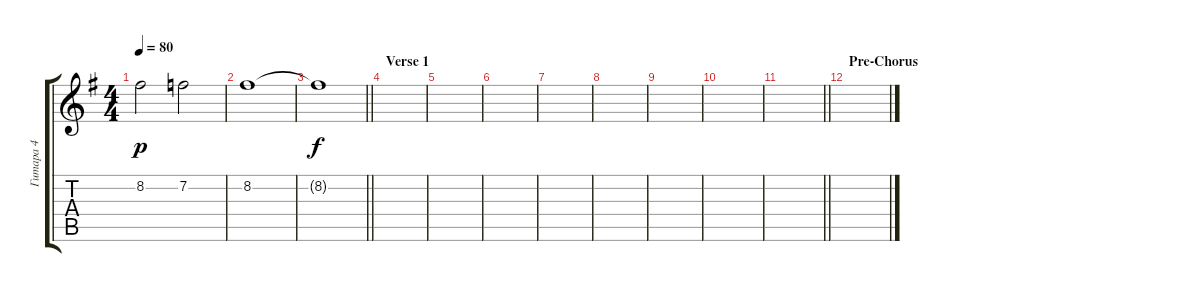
\track ("Гитара 4" "Гитара 4") {instrument distortionguitar}
\staff {score tabs}
\tuning (Eb4 Bb3 Gb3 Db3 Ab2 Eb2) {hide}
\ts (4 4)
\tempo 80
\clef g2
\ks eminor
8.2.2{dy p} 7.2.2 |
8.2.1{volume 0} |
\barLineRight lightlight
8.2{t}.1{dy f} |
\section ("" "Verse 1")
|
|
|
|
|
|
|
\barLineRight lightlight
|
\section ("" "Pre-Chorus")
